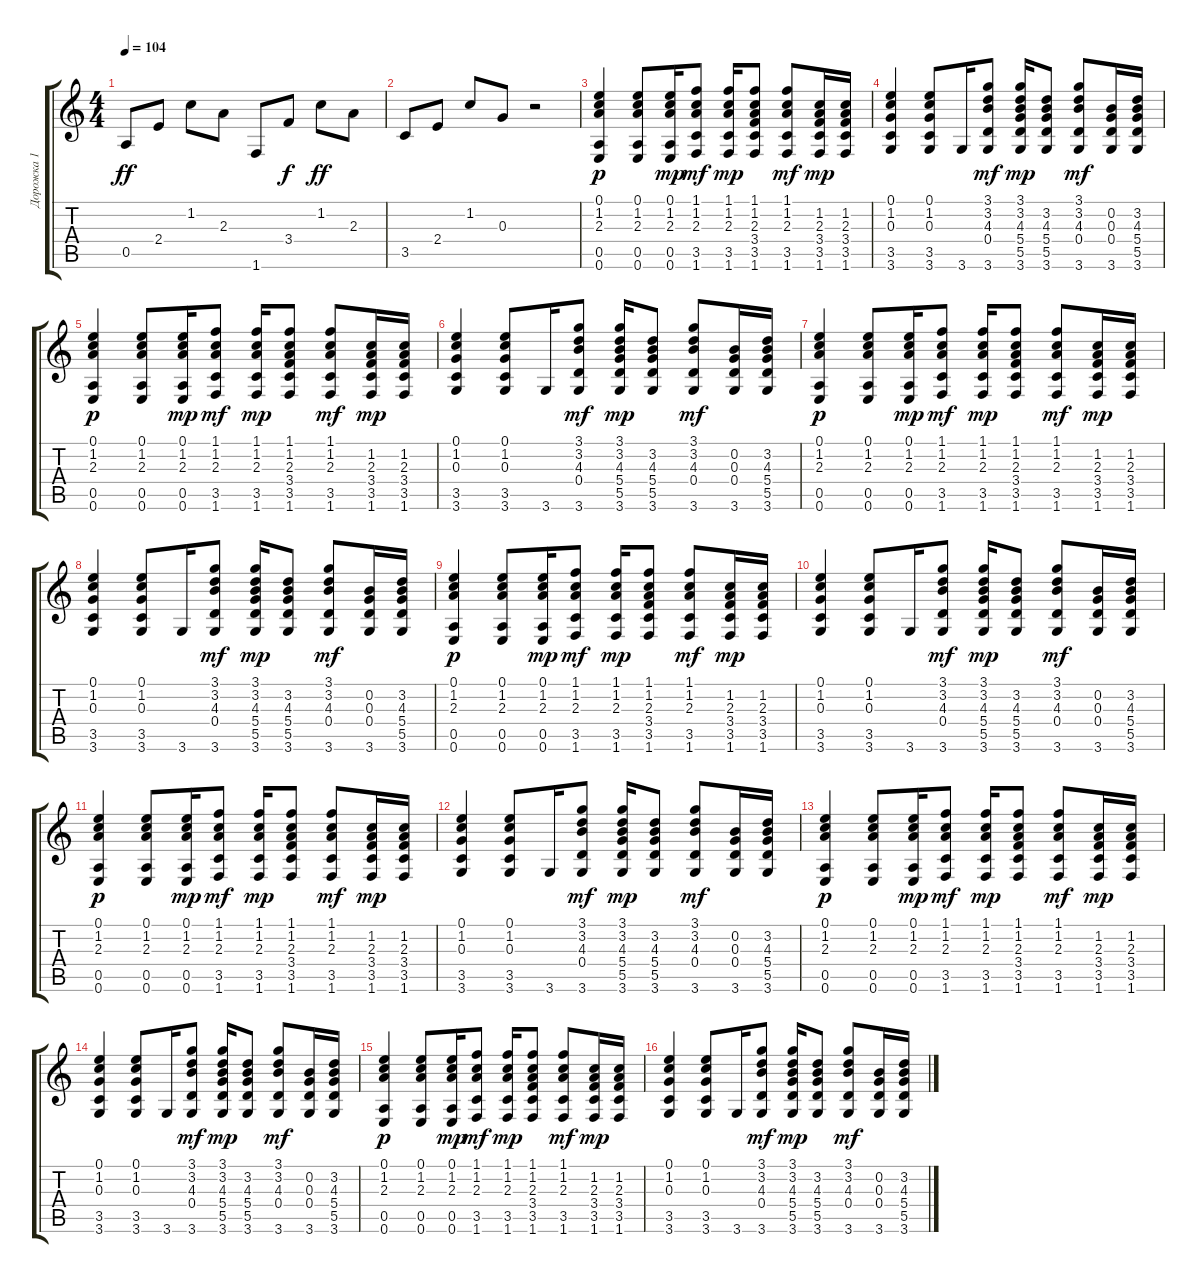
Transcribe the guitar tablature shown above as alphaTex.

\track ("Дорожка 1" "Дорожка 1") {instrument acousticguitarsteel}
\staff {score tabs}
\tuning (E4 B3 G3 D3 A2 E2) {hide}
\ts (4 4)
\tempo 104
\clef g2
\ks c
0.5.8{dy ff} 2.4.8 1.2.8 2.3.8 1.6.8 3.4.8{dy f} 1.2.8{dy ff} 2.3.8 |
3.5.8 2.4.8 1.2.8 0.3.8 r.2 |
(0.1 1.2 2.3 0.5 0.6).4{dy p} (0.1 1.2 2.3 0.5 0.6).8 (0.1 1.2 2.3 0.5 0.6).16{dy mp} (1.1 1.2 2.3 3.5 1.6).8{dy mf} (1.1 1.2 2.3 3.5 1.6).16{dy mp} (1.1 1.2 2.3 3.4 3.5 1.6).8 (1.1 1.2 2.3 3.5 1.6).8{dy mf} (1.2 2.3 3.4 3.5 1.6).16{dy mp} (1.2 2.3 3.4 3.5 1.6).16 |
(0.1 1.2 0.3 3.5 3.6).4 (0.1 1.2 0.3 3.5 3.6).8 3.6.16 (3.1 3.2 4.3 0.4 3.6).8{dy mf} (3.1 3.2 4.3 5.4 5.5 3.6).16{dy mp} (3.2 4.3 5.4 5.5 3.6).8 (3.1 3.2 4.3 0.4 3.6).8{dy mf} (0.2 0.3 0.4 3.6).16 (3.2 4.3 5.4 5.5 3.6).16 |
(0.1 1.2 2.3 0.5 0.6).4{dy p} (0.1 1.2 2.3 0.5 0.6).8 (0.1 1.2 2.3 0.5 0.6).16{dy mp} (1.1 1.2 2.3 3.5 1.6).8{dy mf} (1.1 1.2 2.3 3.5 1.6).16{dy mp} (1.1 1.2 2.3 3.4 3.5 1.6).8 (1.1 1.2 2.3 3.5 1.6).8{dy mf} (1.2 2.3 3.4 3.5 1.6).16{dy mp} (1.2 2.3 3.4 3.5 1.6).16 |
(0.1 1.2 0.3 3.5 3.6).4 (0.1 1.2 0.3 3.5 3.6).8 3.6.16 (3.1 3.2 4.3 0.4 3.6).8{dy mf} (3.1 3.2 4.3 5.4 5.5 3.6).16{dy mp} (3.2 4.3 5.4 5.5 3.6).8 (3.1 3.2 4.3 0.4 3.6).8{dy mf} (0.2 0.3 0.4 3.6).16 (3.2 4.3 5.4 5.5 3.6).16 |
(0.1 1.2 2.3 0.5 0.6).4{dy p} (0.1 1.2 2.3 0.5 0.6).8 (0.1 1.2 2.3 0.5 0.6).16{dy mp} (1.1 1.2 2.3 3.5 1.6).8{dy mf} (1.1 1.2 2.3 3.5 1.6).16{dy mp} (1.1 1.2 2.3 3.4 3.5 1.6).8 (1.1 1.2 2.3 3.5 1.6).8{dy mf} (1.2 2.3 3.4 3.5 1.6).16{dy mp} (1.2 2.3 3.4 3.5 1.6).16 |
(0.1 1.2 0.3 3.5 3.6).4 (0.1 1.2 0.3 3.5 3.6).8 3.6.16 (3.1 3.2 4.3 0.4 3.6).8{dy mf} (3.1 3.2 4.3 5.4 5.5 3.6).16{dy mp} (3.2 4.3 5.4 5.5 3.6).8 (3.1 3.2 4.3 0.4 3.6).8{dy mf} (0.2 0.3 0.4 3.6).16 (3.2 4.3 5.4 5.5 3.6).16 |
(0.1 1.2 2.3 0.5 0.6).4{dy p} (0.1 1.2 2.3 0.5 0.6).8 (0.1 1.2 2.3 0.5 0.6).16{dy mp} (1.1 1.2 2.3 3.5 1.6).8{dy mf} (1.1 1.2 2.3 3.5 1.6).16{dy mp} (1.1 1.2 2.3 3.4 3.5 1.6).8 (1.1 1.2 2.3 3.5 1.6).8{dy mf} (1.2 2.3 3.4 3.5 1.6).16{dy mp} (1.2 2.3 3.4 3.5 1.6).16 |
(0.1 1.2 0.3 3.5 3.6).4 (0.1 1.2 0.3 3.5 3.6).8 3.6.16 (3.1 3.2 4.3 0.4 3.6).8{dy mf} (3.1 3.2 4.3 5.4 5.5 3.6).16{dy mp} (3.2 4.3 5.4 5.5 3.6).8 (3.1 3.2 4.3 0.4 3.6).8{dy mf} (0.2 0.3 0.4 3.6).16 (3.2 4.3 5.4 5.5 3.6).16 |
(0.1 1.2 2.3 0.5 0.6).4{dy p} (0.1 1.2 2.3 0.5 0.6).8 (0.1 1.2 2.3 0.5 0.6).16{dy mp} (1.1 1.2 2.3 3.5 1.6).8{dy mf} (1.1 1.2 2.3 3.5 1.6).16{dy mp} (1.1 1.2 2.3 3.4 3.5 1.6).8 (1.1 1.2 2.3 3.5 1.6).8{dy mf} (1.2 2.3 3.4 3.5 1.6).16{dy mp} (1.2 2.3 3.4 3.5 1.6).16 |
(0.1 1.2 0.3 3.5 3.6).4 (0.1 1.2 0.3 3.5 3.6).8 3.6.16 (3.1 3.2 4.3 0.4 3.6).8{dy mf} (3.1 3.2 4.3 5.4 5.5 3.6).16{dy mp} (3.2 4.3 5.4 5.5 3.6).8 (3.1 3.2 4.3 0.4 3.6).8{dy mf} (0.2 0.3 0.4 3.6).16 (3.2 4.3 5.4 5.5 3.6).16 |
(0.1 1.2 2.3 0.5 0.6).4{dy p} (0.1 1.2 2.3 0.5 0.6).8 (0.1 1.2 2.3 0.5 0.6).16{dy mp} (1.1 1.2 2.3 3.5 1.6).8{dy mf} (1.1 1.2 2.3 3.5 1.6).16{dy mp} (1.1 1.2 2.3 3.4 3.5 1.6).8 (1.1 1.2 2.3 3.5 1.6).8{dy mf} (1.2 2.3 3.4 3.5 1.6).16{dy mp} (1.2 2.3 3.4 3.5 1.6).16 |
(0.1 1.2 0.3 3.5 3.6).4 (0.1 1.2 0.3 3.5 3.6).8 3.6.16 (3.1 3.2 4.3 0.4 3.6).8{dy mf} (3.1 3.2 4.3 5.4 5.5 3.6).16{dy mp} (3.2 4.3 5.4 5.5 3.6).8 (3.1 3.2 4.3 0.4 3.6).8{dy mf} (0.2 0.3 0.4 3.6).16 (3.2 4.3 5.4 5.5 3.6).16 |
(0.1 1.2 2.3 0.5 0.6).4{dy p} (0.1 1.2 2.3 0.5 0.6).8 (0.1 1.2 2.3 0.5 0.6).16{dy mp} (1.1 1.2 2.3 3.5 1.6).8{dy mf} (1.1 1.2 2.3 3.5 1.6).16{dy mp} (1.1 1.2 2.3 3.4 3.5 1.6).8 (1.1 1.2 2.3 3.5 1.6).8{dy mf} (1.2 2.3 3.4 3.5 1.6).16{dy mp} (1.2 2.3 3.4 3.5 1.6).16 |
(0.1 1.2 0.3 3.5 3.6).4 (0.1 1.2 0.3 3.5 3.6).8 3.6.16 (3.1 3.2 4.3 0.4 3.6).8{dy mf} (3.1 3.2 4.3 5.4 5.5 3.6).16{dy mp} (3.2 4.3 5.4 5.5 3.6).8 (3.1 3.2 4.3 0.4 3.6).8{dy mf} (0.2 0.3 0.4 3.6).16 (3.2 4.3 5.4 5.5 3.6).16
